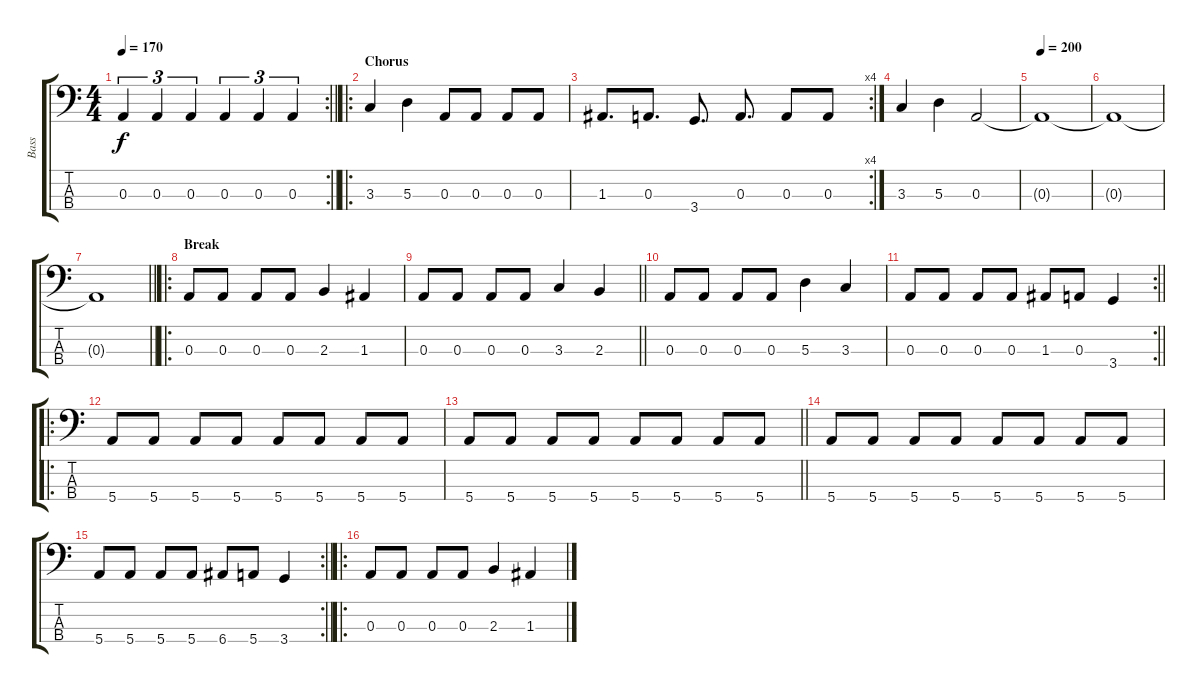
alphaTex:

\track ("Bass" "Bass") {instrument electricbassfinger}
\staff {score tabs}
\tuning (G2 D2 A1 E1) {hide}
\rc 2
\ts (4 4)
\tempo 170
\clef f4
\barLineRight lightlight
\ks c
0.3.4{tu (3 2) dy f} 0.3.4{tu (3 2)} 0.3.4{tu (3 2)} 0.3.4{tu (3 2)} 0.3.4{tu (3 2)} 0.3.4{tu (3 2)} |
\ro
\section ("" "Chorus")
3.3.4 5.3.4 0.3.8 0.3.8 0.3.8 0.3.8 |
\rc 4
1.3.8{d} 0.3.8{d} 3.4.8{d} 0.3.8{d} 0.3.8 0.3.8 |
3.3.4 5.3.4 0.3.2 |
\tempo 200
0.3{t}.1 |
0.3{t}.1 |
\barLineRight lightlight
0.3{t}.1 |
\ro
\section ("" "Break")
0.3.8 0.3.8 0.3.8 0.3.8 2.3.4 1.3.4 |
\barLineRight lightlight
0.3.8 0.3.8 0.3.8 0.3.8 3.3.4 2.3.4 |
0.3.8 0.3.8 0.3.8 0.3.8 5.3.4 3.3.4 |
\rc 2
\barLineRight lightlight
0.3.8 0.3.8 0.3.8 0.3.8 1.3.8 0.3.8 3.4.4 |
\ro
5.4.8 5.4.8 5.4.8 5.4.8 5.4.8 5.4.8 5.4.8 5.4.8 |
\barLineRight lightlight
5.4.8 5.4.8 5.4.8 5.4.8 5.4.8 5.4.8 5.4.8 5.4.8 |
5.4.8 5.4.8 5.4.8 5.4.8 5.4.8 5.4.8 5.4.8 5.4.8 |
\rc 2
\barLineRight lightlight
5.4.8 5.4.8 5.4.8 5.4.8 6.4.8 5.4.8 3.4.4 |
\ro
0.3.8 0.3.8 0.3.8 0.3.8 2.3.4 1.3.4
